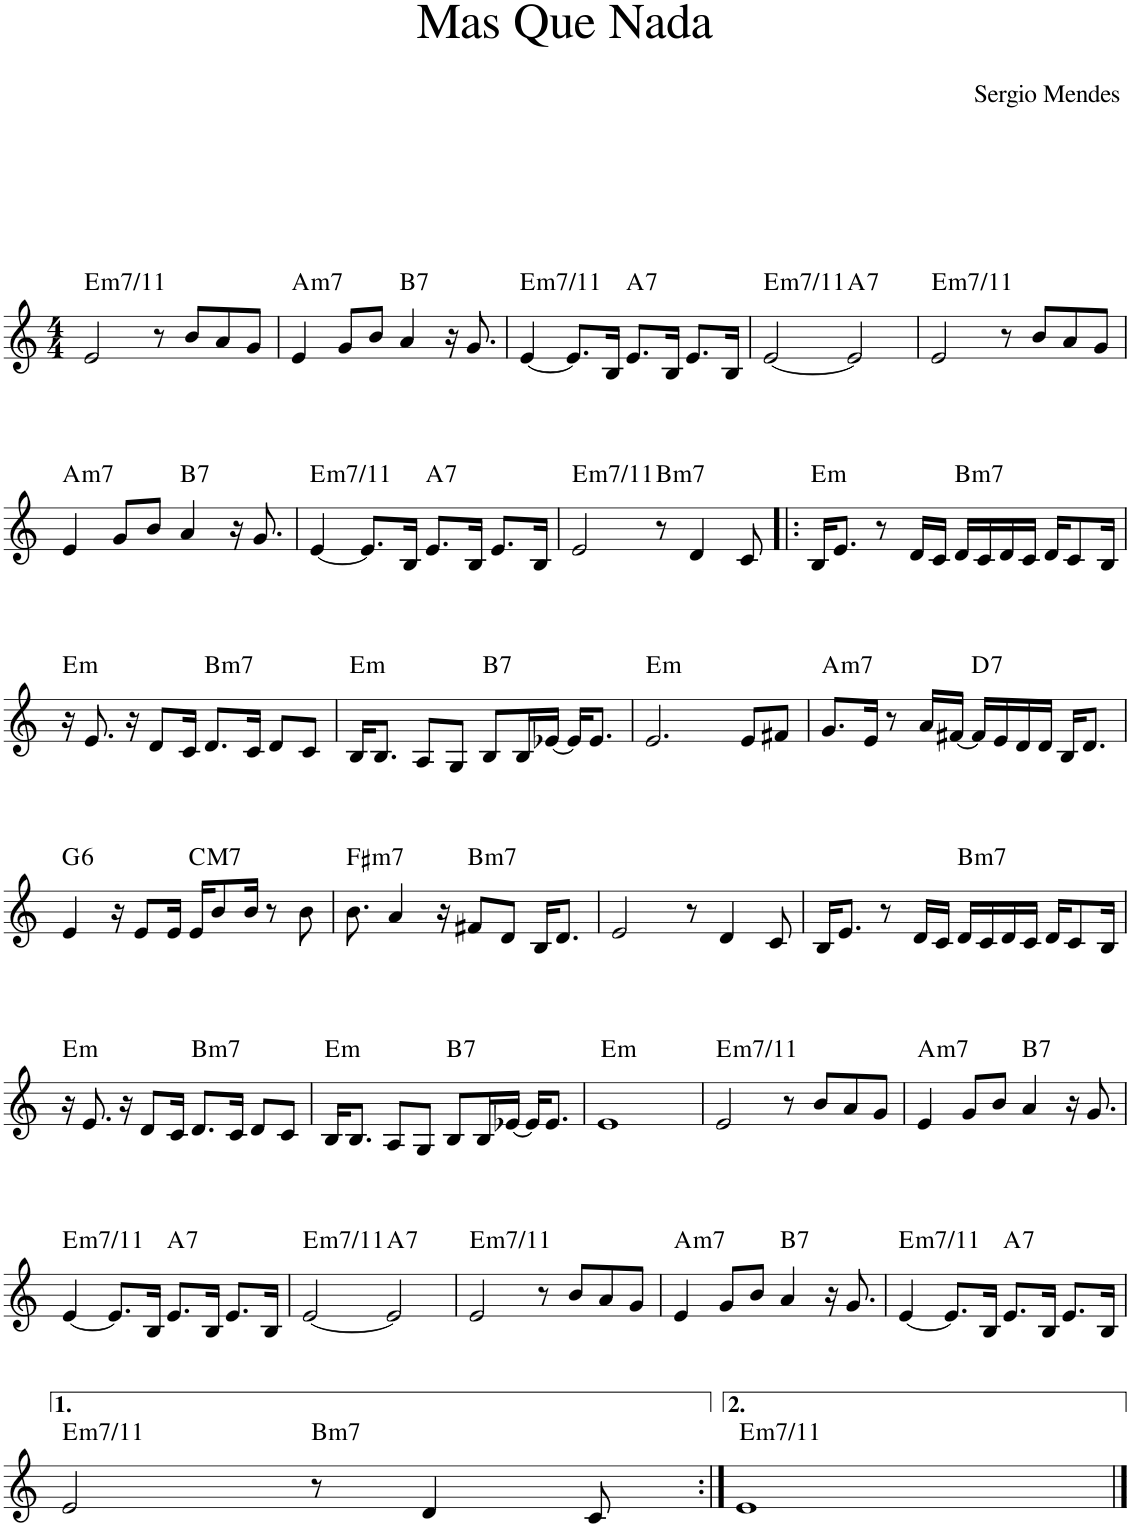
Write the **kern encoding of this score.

**kern	**harte
*part1	*part1
*staff1	*
*I"Piano	*
*I'Pno.	*
*clefG2	*
*k[]	*
*M4/4	*
=1	=1
!	!LO:H:kt=m7/11
2e/	E:min
8r	.
8b/L	.
8a/	.
8g/J	.
=2	=2
!	!LO:H:kt=m7
4e/	A:min7
8g/L	.
8b/J	.
!	!LO:H:kt=7
4a/	B:7
16r	.
8.g/	.
=3	=3
!	!LO:H:kt=m7/11
[4e/	E:min
8.e/L]	.
16B/Jk	.
!	!LO:H:kt=7
8.e/L	A:7
16B/Jk	.
8.e/L	.
16B/Jk	.
=4	=4
!	!LO:H:kt=m7/11
[2e/	E:min
!	!LO:H:kt=7
2e/]	A:7
=5	=5
!	!LO:H:kt=m7/11
2e/	E:min
8r	.
8b/L	.
8a/	.
8g/J	.
!!LO:LB:g=z
=6	=6
!	!LO:H:kt=m7
4e/	A:min7
8g/L	.
8b/J	.
!	!LO:H:kt=7
4a/	B:7
16r	.
8.g/	.
=7	=7
!	!LO:H:kt=m7/11
[4e/	E:min
8.e/L]	.
16B/Jk	.
!	!LO:H:kt=7
8.e/L	A:7
16B/Jk	.
8.e/L	.
16B/Jk	.
=8	=8
!	!LO:H:kt=m7/11
2e/	E:min
!	!LO:H:kt=m7
8r	B:min7
4d/	.
8c/	.
=9!|:	=9!|:
!	!LO:H:kt=m
16B/KL	E:min
8.e/J	.
8r	.
16d/LL	.
16c/JJ	.
!	!LO:H:kt=m7
16d/LL	B:min7
16c/	.
16d/	.
16c/JJ	.
16d/KL	.
8c/	.
16B/Jk	.
!!LO:LB:g=z
=10	=10
!	!LO:H:kt=m
16r	E:min
8.e/	.
16r	.
8d/L	.
16c/Jk	.
!	!LO:H:kt=m7
8.d/L	B:min7
16c/Jk	.
8d/L	.
8c/J	.
=11	=11
!	!LO:H:kt=m
16B/KL	E:min
8.B/J	.
8A/L	.
8G/J	.
!	!LO:H:kt=7
8B/L	B:7
16B/L	.
[16e-X/JJ	.
16e-/KL]	.
8.e-/J	.
=12	=12
!	!LO:H:kt=m
2.e/	E:min
8e/L	.
8f#X/J	.
=13	=13
!	!LO:H:kt=m7
8.g/L	A:min7
16e/Jk	.
8r	.
16a/LL	.
[16f#X/JJ	.
!	!LO:H:kt=7
16f#/LL]	D:7
16e/	.
16d/	.
16d/JJ	.
16B/KL	.
8.d/J	.
!!LO:LB:g=z
=14	=14
!	!LO:H:kt=6
4e/	G:maj6
16r	.
8e/L	.
16e/Jk	.
!	!LO:H:kt=M7
16e/KL	C:maj7
8b/	.
16b/Jk	.
8r	.
8b\	.
=15	=15
!	!LO:H:kt=m7
8.b\	F#:min7
4a/	.
16r	.
!	!LO:H:kt=m7
8f#X/L	B:min7
8d/J	.
16B/KL	.
8.d/J	.
=16	=16
2e/	.
8r	.
4d/	.
8c/	.
=17	=17
16B/KL	.
8.e/J	.
8r	.
16d/LL	.
16c/JJ	.
!	!LO:H:kt=m7
16d/LL	B:min7
16c/	.
16d/	.
16c/JJ	.
16d/KL	.
8c/	.
16B/Jk	.
!!LO:LB:g=z
=18	=18
!	!LO:H:kt=m
16r	E:min
8.e/	.
16r	.
8d/L	.
16c/Jk	.
!	!LO:H:kt=m7
8.d/L	B:min7
16c/Jk	.
8d/L	.
8c/J	.
=19	=19
!	!LO:H:kt=m
16B/KL	E:min
8.B/J	.
8A/L	.
8G/J	.
!	!LO:H:kt=7
8B/L	B:7
16B/L	.
[16e-X/JJ	.
16e-/KL]	.
8.e-/J	.
=20	=20
!	!LO:H:kt=m
1e	E:min
=21	=21
!	!LO:H:kt=m7/11
2e/	E:min
8r	.
8b/L	.
8a/	.
8g/J	.
=22	=22
!	!LO:H:kt=m7
4e/	A:min7
8g/L	.
8b/J	.
!	!LO:H:kt=7
4a/	B:7
16r	.
8.g/	.
!!LO:LB:g=z
=23	=23
!	!LO:H:kt=m7/11
[4e/	E:min
8.e/L]	.
16B/Jk	.
!	!LO:H:kt=7
8.e/L	A:7
16B/Jk	.
8.e/L	.
16B/Jk	.
=24	=24
!	!LO:H:kt=m7/11
[2e/	E:min
!	!LO:H:kt=7
2e/]	A:7
=25	=25
!	!LO:H:kt=m7/11
2e/	E:min
8r	.
8b/L	.
8a/	.
8g/J	.
=26	=26
!	!LO:H:kt=m7
4e/	A:min7
8g/L	.
8b/J	.
!	!LO:H:kt=7
4a/	B:7
16r	.
8.g/	.
=27	=27
!	!LO:H:kt=m7/11
[4e/	E:min
8.e/L]	.
16B/Jk	.
!	!LO:H:kt=7
8.e/L	A:7
16B/Jk	.
8.e/L	.
16B/Jk	.
!!LO:LB:g=z
=28	=28
!	!LO:H:kt=m7/11
2e/	E:min
!	!LO:H:kt=m7
8r	B:min7
4d/	.
8c/	.
=29:|!	=29:|!
!	!LO:H:kt=m7/11
1e	E:min
==	==
*-	*-
